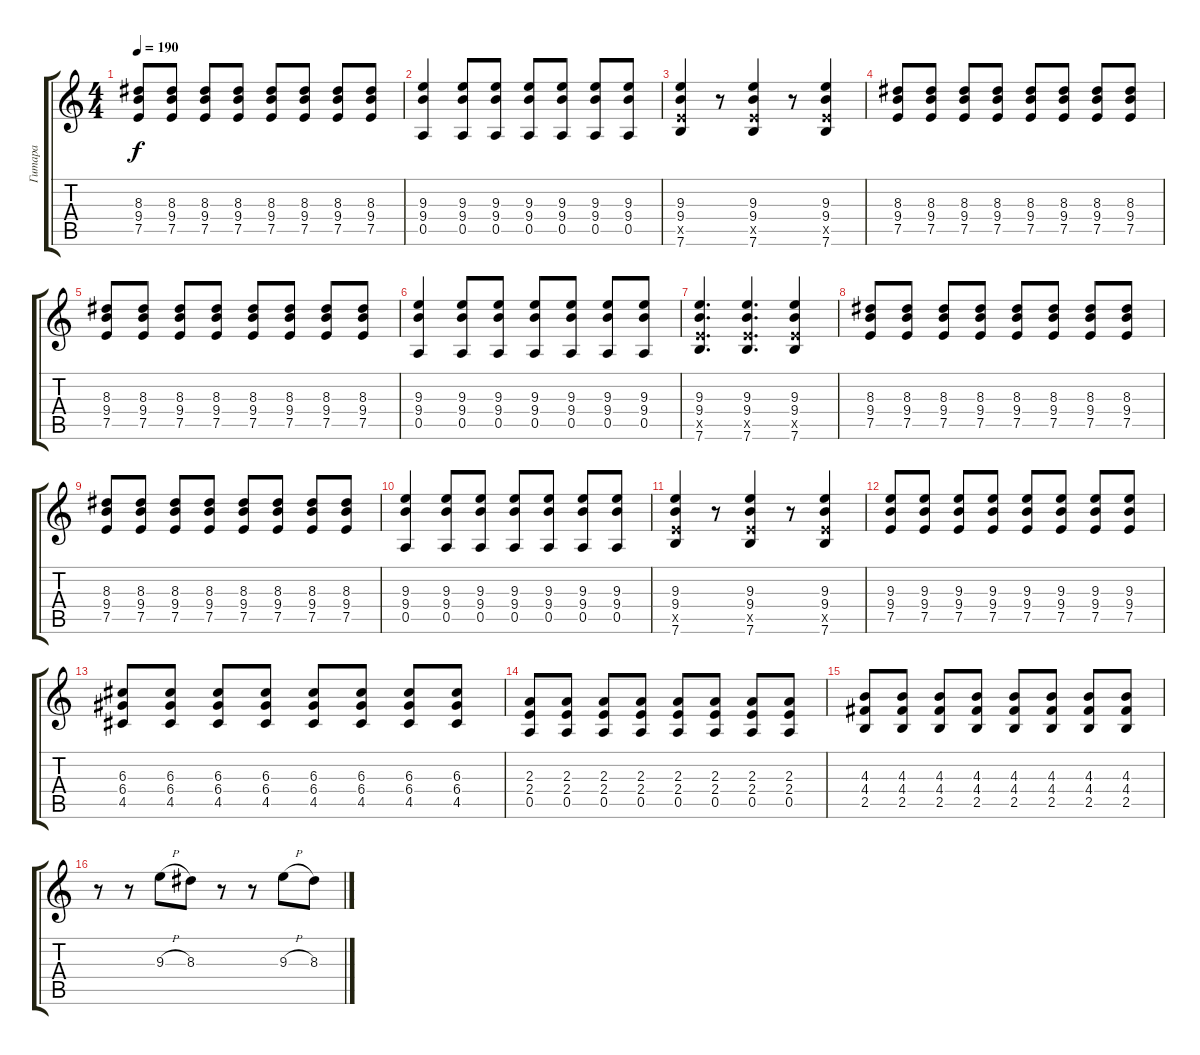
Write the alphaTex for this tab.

\track ("Гитара" "Гитара") {instrument overdrivenguitar}
\staff {score tabs}
\tuning (E4 B3 G3 D3 A2 E2) {hide}
\ts (4 4)
\tempo 190
\clef g2
\ks c
(8.3 9.4 7.5).8{dy f} (8.3 9.4 7.5).8 (8.3 9.4 7.5).8 (8.3 9.4 7.5).8 (8.3 9.4 7.5).8 (8.3 9.4 7.5).8 (8.3 9.4 7.5).8 (8.3 9.4 7.5).8 |
(9.3 9.4 0.5).4 (9.3 9.4 0.5).8 (9.3 9.4 0.5).8 (9.3 9.4 0.5).8 (9.3 9.4 0.5).8 (9.3 9.4 0.5).8 (9.3 9.4 0.5).8 |
(9.3 9.4 7.5{x} 7.6).4 r.8 (9.3 9.4 7.5{x} 7.6).4 r.8 (9.3 9.4 7.5{x} 7.6).4 |
(8.3 9.4 7.5).8 (8.3 9.4 7.5).8 (8.3 9.4 7.5).8 (8.3 9.4 7.5).8 (8.3 9.4 7.5).8 (8.3 9.4 7.5).8 (8.3 9.4 7.5).8 (8.3 9.4 7.5).8 |
(8.3 9.4 7.5).8 (8.3 9.4 7.5).8 (8.3 9.4 7.5).8 (8.3 9.4 7.5).8 (8.3 9.4 7.5).8 (8.3 9.4 7.5).8 (8.3 9.4 7.5).8 (8.3 9.4 7.5).8 |
(9.3 9.4 0.5).4 (9.3 9.4 0.5).8 (9.3 9.4 0.5).8 (9.3 9.4 0.5).8 (9.3 9.4 0.5).8 (9.3 9.4 0.5).8 (9.3 9.4 0.5).8 |
(9.3 9.4 7.5{x} 7.6).4{d} (9.3 9.4 7.5{x} 7.6).4{d} (9.3 9.4 7.5{x} 7.6).4 |
(8.3 9.4 7.5).8 (8.3 9.4 7.5).8 (8.3 9.4 7.5).8 (8.3 9.4 7.5).8 (8.3 9.4 7.5).8 (8.3 9.4 7.5).8 (8.3 9.4 7.5).8 (8.3 9.4 7.5).8 |
(8.3 9.4 7.5).8 (8.3 9.4 7.5).8 (8.3 9.4 7.5).8 (8.3 9.4 7.5).8 (8.3 9.4 7.5).8 (8.3 9.4 7.5).8 (8.3 9.4 7.5).8 (8.3 9.4 7.5).8 |
(9.3 9.4 0.5).4 (9.3 9.4 0.5).8 (9.3 9.4 0.5).8 (9.3 9.4 0.5).8 (9.3 9.4 0.5).8 (9.3 9.4 0.5).8 (9.3 9.4 0.5).8 |
(9.3 9.4 7.5{x} 7.6).4 r.8 (9.3 9.4 7.5{x} 7.6).4 r.8 (9.3 9.4 7.5{x} 7.6).4 |
(9.3 9.4 7.5).8 (9.3 9.4 7.5).8 (9.3 9.4 7.5).8 (9.3 9.4 7.5).8 (9.3 9.4 7.5).8 (9.3 9.4 7.5).8 (9.3 9.4 7.5).8 (9.3 9.4 7.5).8 |
(6.3 6.4 4.5).8 (6.3 6.4 4.5).8 (6.3 6.4 4.5).8 (6.3 6.4 4.5).8 (6.3 6.4 4.5).8 (6.3 6.4 4.5).8 (6.3 6.4 4.5).8 (6.3 6.4 4.5).8 |
(2.3 2.4 0.5).8 (2.3 2.4 0.5).8 (2.3 2.4 0.5).8 (2.3 2.4 0.5).8 (2.3 2.4 0.5).8 (2.3 2.4 0.5).8 (2.3 2.4 0.5).8 (2.3 2.4 0.5).8 |
(4.3 4.4 2.5).8 (4.3 4.4 2.5).8 (4.3 4.4 2.5).8 (4.3 4.4 2.5).8 (4.3 4.4 2.5).8 (4.3 4.4 2.5).8 (4.3 4.4 2.5).8 (4.3 4.4 2.5).8 |
r.8{balance 14} r.8 9.3{h}.8 8.3.8 r.8 r.8 9.3{h}.8 8.3.8
